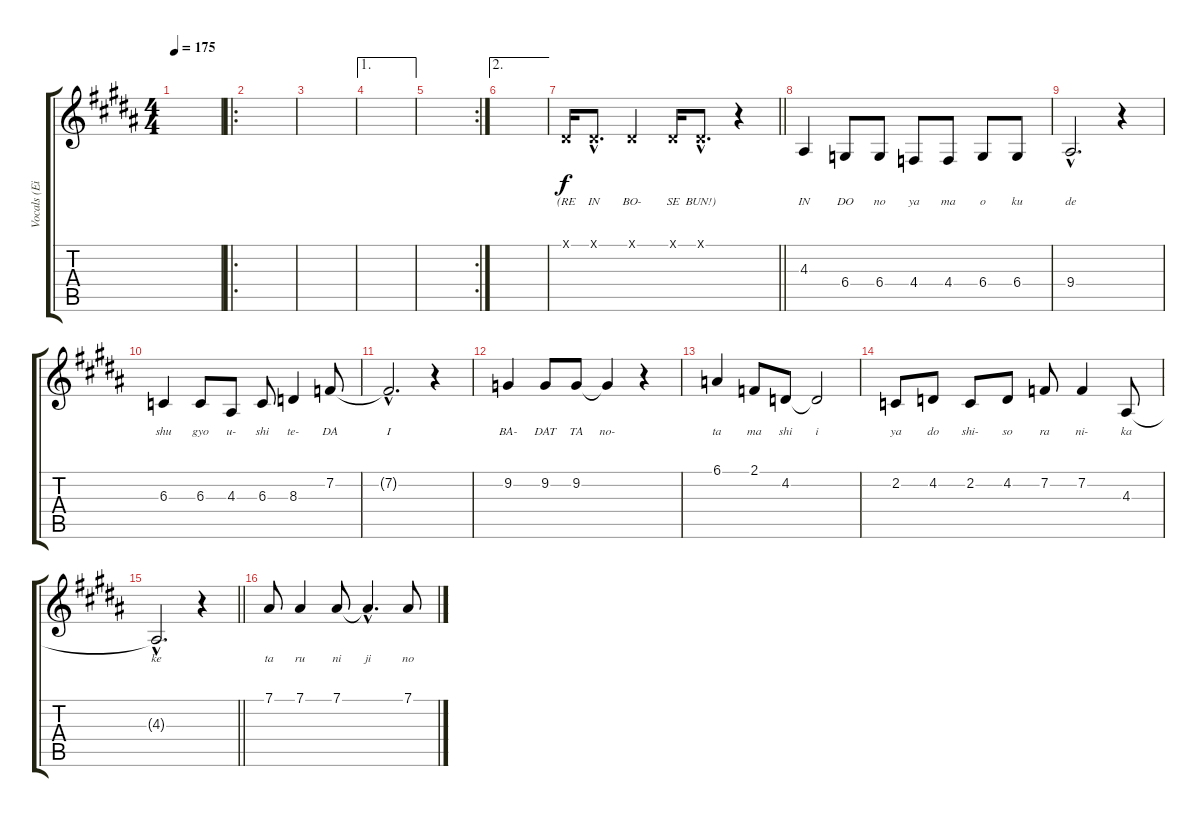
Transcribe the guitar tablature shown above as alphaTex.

\track ("Vocals (Eizo)" "Vocals (Ei") {instrument flute}
\staff {score tabs}
\tuning (Eb4 Bb3 Gb3 Db3 Ab2 Eb2) {hide}
\ts (4 4)
\tempo 175
\clef g2
\ks b
|
\ro
|
|
\ae 1
|
\rc 2
|
\ae 2
|
\barLineRight lightlight
0.1{x}.16{lyrics (0 "(RE") lyrics (1 "") lyrics (2 "") lyrics (3 "") lyrics (4 "")} 0.1{hac x}.8{d lyrics (0 "IN") lyrics (1 "") lyrics (2 "") lyrics (3 "") lyrics (4 "")} 0.1{x}.4{lyrics (0 "BO-") lyrics (1 "") lyrics (2 "") lyrics (3 "") lyrics (4 "")} 0.1{x}.16{lyrics (0 "SE") lyrics (1 "") lyrics (2 "") lyrics (3 "") lyrics (4 "")} 0.1{hac x}.8{d lyrics (0 "BUN!)") lyrics (1 "") lyrics (2 "") lyrics (3 "") lyrics (4 "")} r.4 |
4.3.4{lyrics (0 "IN") lyrics (1 "") lyrics (2 "") lyrics (3 "") lyrics (4 "")} 6.4.8{lyrics (0 "DO") lyrics (1 "") lyrics (2 "") lyrics (3 "") lyrics (4 "")} 6.4.8{lyrics (0 "no") lyrics (1 "") lyrics (2 "") lyrics (3 "") lyrics (4 "")} 4.4.8{lyrics (0 "ya") lyrics (1 "") lyrics (2 "") lyrics (3 "") lyrics (4 "")} 4.4.8{lyrics (0 "ma") lyrics (1 "") lyrics (2 "") lyrics (3 "") lyrics (4 "")} 6.4.8{lyrics (0 "o") lyrics (1 "") lyrics (2 "") lyrics (3 "") lyrics (4 "")} 6.4.8{lyrics (0 "ku") lyrics (1 "") lyrics (2 "") lyrics (3 "") lyrics (4 "")} |
9.4{hac}.2{d lyrics (0 "de") lyrics (1 "") lyrics (2 "") lyrics (3 "") lyrics (4 "")} r.4 |
6.3.4{lyrics (0 "shu") lyrics (1 "") lyrics (2 "") lyrics (3 "") lyrics (4 "")} 6.3.8{lyrics (0 "gyo") lyrics (1 "") lyrics (2 "") lyrics (3 "") lyrics (4 "")} 4.3.8{lyrics (0 "u-") lyrics (1 "") lyrics (2 "") lyrics (3 "") lyrics (4 "")} 6.3.8{lyrics (0 "shi") lyrics (1 "") lyrics (2 "") lyrics (3 "") lyrics (4 "")} 8.3.4{lyrics (0 "te-") lyrics (1 "") lyrics (2 "") lyrics (3 "") lyrics (4 "")} 7.2.8{lyrics (0 "DA") lyrics (1 "") lyrics (2 "") lyrics (3 "") lyrics (4 "")} |
7.2{hac t}.2{d lyrics (0 "I") lyrics (1 "") lyrics (2 "") lyrics (3 "") lyrics (4 "")} r.4 |
9.2.4{lyrics (0 "BA-") lyrics (1 "") lyrics (2 "") lyrics (3 "") lyrics (4 "")} 9.2.8{lyrics (0 "DAT") lyrics (1 "") lyrics (2 "") lyrics (3 "") lyrics (4 "")} 9.2.8{lyrics (0 "TA") lyrics (1 "") lyrics (2 "") lyrics (3 "") lyrics (4 "")} 9.2{t}.4{lyrics (0 "no-") lyrics (1 "") lyrics (2 "") lyrics (3 "") lyrics (4 "")} r.4 |
6.1.4{lyrics (0 "ta") lyrics (1 "") lyrics (2 "") lyrics (3 "") lyrics (4 "")} 2.1.8{lyrics (0 "ma") lyrics (1 "") lyrics (2 "") lyrics (3 "") lyrics (4 "")} 4.2.8{lyrics (0 "shi") lyrics (1 "") lyrics (2 "") lyrics (3 "") lyrics (4 "")} 4.2{t}.2{lyrics (0 "i") lyrics (1 "") lyrics (2 "") lyrics (3 "") lyrics (4 "")} |
2.2.8{lyrics (0 "ya") lyrics (1 "") lyrics (2 "") lyrics (3 "") lyrics (4 "")} 4.2.8{lyrics (0 "do") lyrics (1 "") lyrics (2 "") lyrics (3 "") lyrics (4 "")} 2.2.8{lyrics (0 "shi-") lyrics (1 "") lyrics (2 "") lyrics (3 "") lyrics (4 "")} 4.2.8{lyrics (0 "so") lyrics (1 "") lyrics (2 "") lyrics (3 "") lyrics (4 "")} 7.2.8{lyrics (0 "ra") lyrics (1 "") lyrics (2 "") lyrics (3 "") lyrics (4 "")} 7.2.4{lyrics (0 "ni-") lyrics (1 "") lyrics (2 "") lyrics (3 "") lyrics (4 "")} 4.3.8{lyrics (0 "ka") lyrics (1 "") lyrics (2 "") lyrics (3 "") lyrics (4 "")} |
\barLineRight lightlight
4.3{hac t}.2{d lyrics (0 "ke") lyrics (1 "") lyrics (2 "") lyrics (3 "") lyrics (4 "")} r.4 |
7.1.8{lyrics (0 "ta") lyrics (1 "") lyrics (2 "") lyrics (3 "") lyrics (4 "")} 7.1.4{lyrics (0 "ru") lyrics (1 "") lyrics (2 "") lyrics (3 "") lyrics (4 "")} 7.1.8{lyrics (0 "ni") lyrics (1 "") lyrics (2 "") lyrics (3 "") lyrics (4 "")} 7.1{hac t}.4{d lyrics (0 "ji") lyrics (1 "") lyrics (2 "") lyrics (3 "") lyrics (4 "")} 7.1.8{lyrics (0 "no") lyrics (1 "") lyrics (2 "") lyrics (3 "") lyrics (4 "")}
